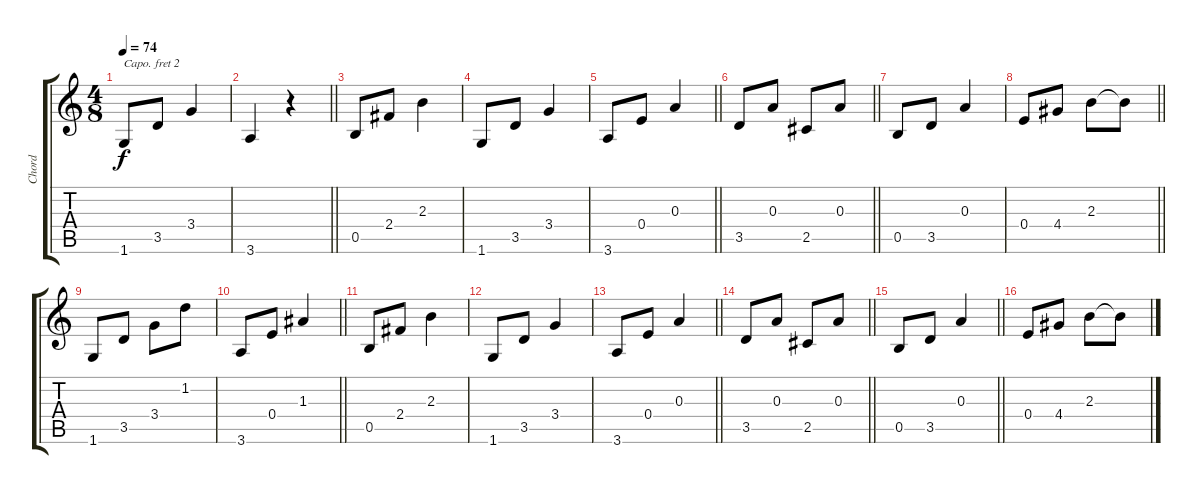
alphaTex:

\track ("Chord" "Chord") {instrument acousticguitarnylon}
\staff {score tabs}
\capo 2
\tuning (E4 B3 G3 D3 A2 E2) {hide}
\ts (4 8)
\tempo 74
\clef g2
\ks c
1.6.8{dy f} 3.5.8 3.4.4 |
\barLineRight lightlight
3.6.4 r.4 |
\section ("" "")
0.5.8 2.4.8 2.3.4 |
1.6.8 3.5.8 3.4.4 |
\barLineRight lightlight
3.6.8 0.4.8 0.3.4 |
\section ("" "")
\barLineRight lightlight
3.5.8 0.3.8 2.5.8 0.3.8 |
\section ("" "")
0.5.8 3.5.8 0.3.4 |
\barLineRight lightlight
0.4.8 4.4.8 2.3.8 2.3{t}.8 |
\section ("" "")
1.6.8 3.5.8 3.4.8 1.2.8 |
\barLineRight lightlight
3.6.8 0.4.8 1.3.4 |
\section ("" "")
0.5.8 2.4.8 2.3.4 |
1.6.8 3.5.8 3.4.4 |
\barLineRight lightlight
3.6.8 0.4.8 0.3.4 |
\section ("" "")
\barLineRight lightlight
3.5.8 0.3.8 2.5.8 0.3.8 |
\section ("" "")
\barLineRight lightlight
0.5.8 3.5.8 0.3.4 |
\section ("" "")
0.4.8 4.4.8 2.3.8 2.3{t}.8
